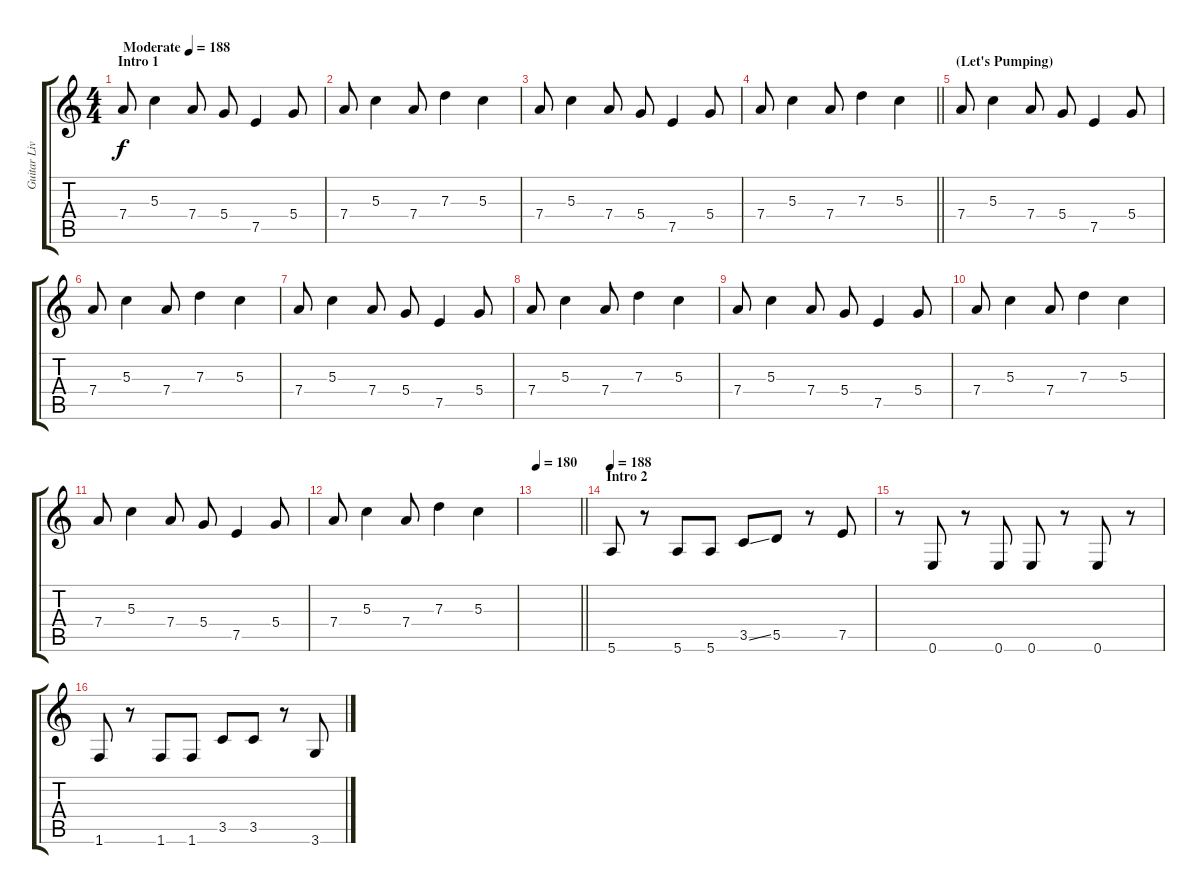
\track ("Guitar Live (Dori)" "Guitar Liv") {instrument overdrivenguitar}
\staff {score tabs}
\tuning (E4 B3 G3 D3 A2 E2) {hide}
\ts (4 4)
\section ("" "Intro 1")
\tempo (188 "Moderate")
\clef g2
\ks c
7.4.8{dy f instrument overdrivenguitar} 5.3.4 7.4.8 5.4.8 7.5.4 5.4.8 |
7.4.8 5.3.4 7.4.8 7.3.4 5.3.4 |
7.4.8 5.3.4 7.4.8 5.4.8 7.5.4 5.4.8 |
\barLineRight lightlight
7.4.8 5.3.4 7.4.8 7.3.4 5.3.4 |
\section ("" "(Let's Pumping)")
7.4.8 5.3.4 7.4.8 5.4.8 7.5.4 5.4.8 |
7.4.8 5.3.4 7.4.8 7.3.4 5.3.4 |
7.4.8 5.3.4 7.4.8 5.4.8 7.5.4 5.4.8 |
7.4.8 5.3.4 7.4.8 7.3.4 5.3.4 |
7.4.8 5.3.4 7.4.8 5.4.8 7.5.4 5.4.8 |
7.4.8 5.3.4 7.4.8 7.3.4 5.3.4 |
7.4.8 5.3.4 7.4.8 5.4.8 7.5.4 5.4.8 |
7.4.8 5.3.4 7.4.8 7.3.4 5.3.4 |
\tempo 180
\barLineRight lightlight
|
\section ("" "Intro 2")
\tempo 188
5.6.8 r.8 5.6.8 5.6.8 3.5{ss}.8 5.5.8 r.8 7.5.8 |
r.8 0.6.8 r.8 0.6.8 0.6.8 r.8 0.6.8 r.8 |
1.6.8 r.8 1.6.8 1.6.8 3.5.8 3.5.8 r.8 3.6.8
